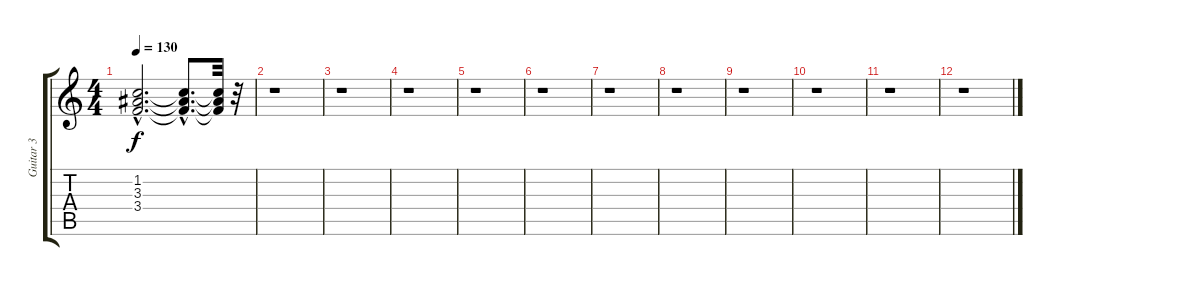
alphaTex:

\track ("Guitar 3" "Guitar 3") {instrument overdrivenguitar}
\staff {score tabs}
\tuning (E4 B3 G3 D3 A2 E2) {hide}
\ts (4 4)
\tempo 130
\clef g2
\ks c
(1.2{hac} 3.3{hac} 3.4{hac}).2{d dy f} (1.2{hac t} 3.3{hac t} 3.4{hac t}).8{d} (1.2{t} 3.3{t} 3.4{t}).32 r.32 |
r.1 |
r.1 |
r.1 |
r.1 |
r.1 |
r.1 |
r.1 |
r.1 |
r.1 |
r.1 |
r.1
